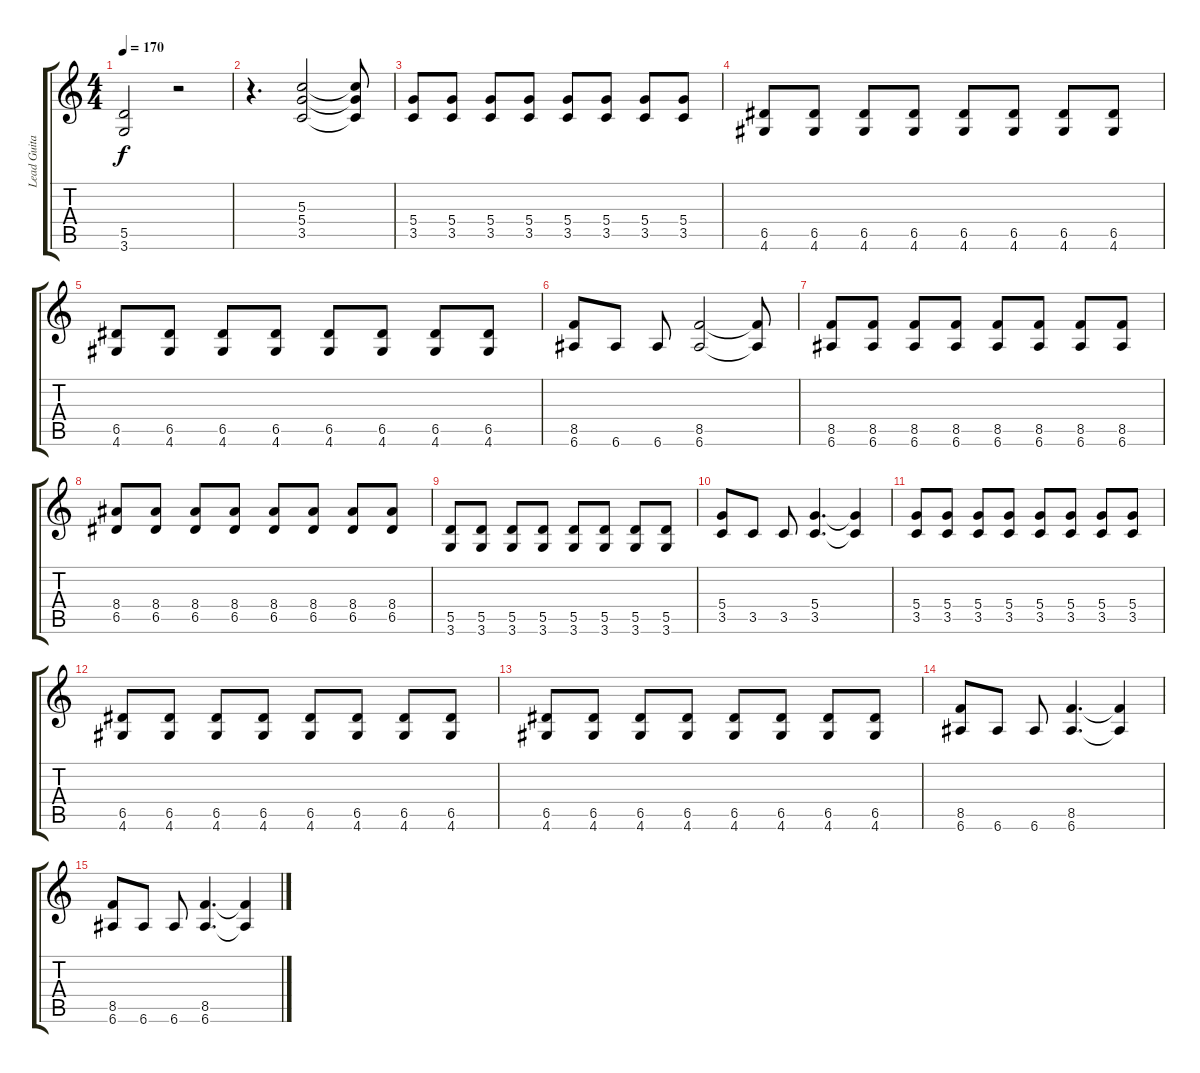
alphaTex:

\track ("Lead Guitar" "Lead Guita") {instrument distortionguitar}
\staff {score tabs}
\tuning (E4 B3 G3 D3 A2 E2) {hide}
\ts (4 4)
\tempo 170
\clef g2
\ks c
(5.5 3.6).2{dy f} r.2 |
r.4{d} (5.3 5.4 3.5).2 (5.3{t} 5.4{t} 3.5{t}).8 |
(5.4 3.5).8 (5.4 3.5).8 (5.4 3.5).8 (5.4 3.5).8 (5.4 3.5).8 (5.4 3.5).8 (5.4 3.5).8 (5.4 3.5).8 |
(6.5 4.6).8 (6.5 4.6).8 (6.5 4.6).8 (6.5 4.6).8 (6.5 4.6).8 (6.5 4.6).8 (6.5 4.6).8 (6.5 4.6).8 |
(6.5 4.6).8 (6.5 4.6).8 (6.5 4.6).8 (6.5 4.6).8 (6.5 4.6).8 (6.5 4.6).8 (6.5 4.6).8 (6.5 4.6).8 |
(8.5 6.6).8 6.6.8 6.6.8 (8.5 6.6).2 (8.5{t} 6.6{t}).8 |
(8.5 6.6).8 (8.5 6.6).8 (8.5 6.6).8 (8.5 6.6).8 (8.5 6.6).8 (8.5 6.6).8 (8.5 6.6).8 (8.5 6.6).8 |
(8.4 6.5).8 (8.4 6.5).8 (8.4 6.5).8 (8.4 6.5).8 (8.4 6.5).8 (8.4 6.5).8 (8.4 6.5).8 (8.4 6.5).8 |
(5.5 3.6).8 (5.5 3.6).8 (5.5 3.6).8 (5.5 3.6).8 (5.5 3.6).8 (5.5 3.6).8 (5.5 3.6).8 (5.5 3.6).8 |
(5.4 3.5).8 3.5.8 3.5.8 (5.4 3.5).4{d} (5.4{t} 3.5{t}).4 |
(5.4 3.5).8 (5.4 3.5).8 (5.4 3.5).8 (5.4 3.5).8 (5.4 3.5).8 (5.4 3.5).8 (5.4 3.5).8 (5.4 3.5).8 |
(6.5 4.6).8 (6.5 4.6).8 (6.5 4.6).8 (6.5 4.6).8 (6.5 4.6).8 (6.5 4.6).8 (6.5 4.6).8 (6.5 4.6).8 |
(6.5 4.6).8 (6.5 4.6).8 (6.5 4.6).8 (6.5 4.6).8 (6.5 4.6).8 (6.5 4.6).8 (6.5 4.6).8 (6.5 4.6).8 |
(8.5 6.6).8 6.6.8 6.6.8 (8.5 6.6).4{d} (8.5{t} 6.6{t}).4 |
(8.5 6.6).8 6.6.8 6.6.8 (8.5 6.6).4{d} (8.5{t} 6.6{t}).4
